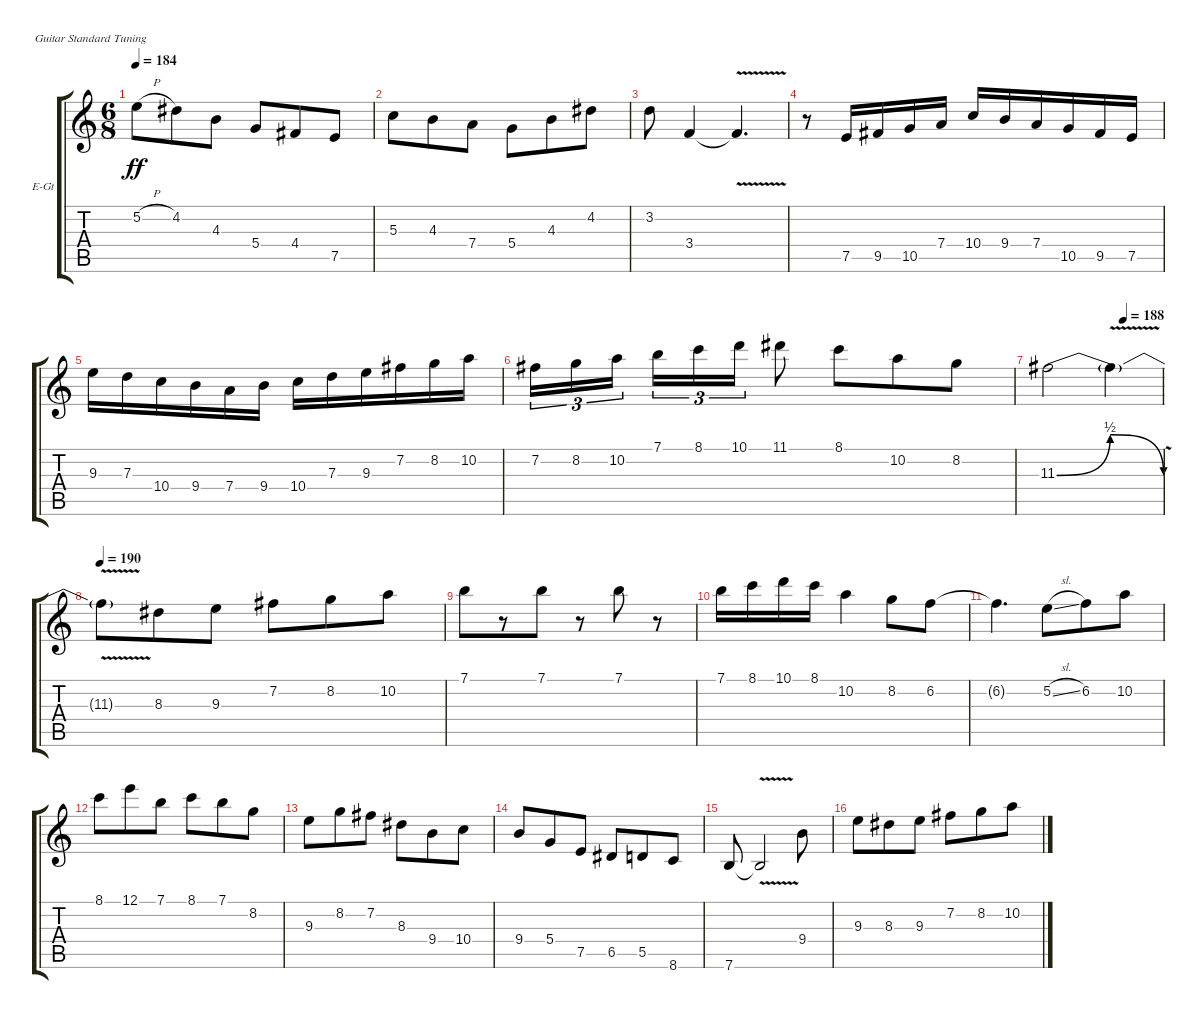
\bracketExtendMode groupsimilarinstruments
\firstSystemTrackNameOrientation horizontal
\otherSystemsTrackNameOrientation horizontal
\track ("Al" "E-Gt") {instrument electricguitarclean}
\staff {score tabs}
\tuning (E4 B3 G3 D3 A2 E2)
\ts (6 8)
\tempo 184
\clef g2
\ks c
5.2{h}.8{dy ff} 4.2.8 4.3.8 5.4.8 4.4.8 7.5.8 |
5.3.8 4.3.8 7.4.8 5.4.8 4.3.8 4.2.8 |
3.2.8 3.4.4 3.4{v t}.4{d} |
r.8 7.5.16 9.5.16 10.5.16 7.4.16 10.4.16 9.4.16 7.4.16 10.5.16 9.5.16 7.5.16 |
9.3.16 7.3.16 10.4.16 9.4.16 7.4.16 9.4.16 10.4.16 7.3.16 9.3.16 7.2.16 8.2.16 10.2.16 |
7.2.16{tu (3 2)} 8.2.16{tu (3 2)} 10.2.16{tu (3 2)} 7.1.16{tu (3 2)} 8.1.16{tu (3 2)} 10.1.16{tu (3 2)} 11.1.8 8.1.8 10.2.8 8.2.8 |
\tempo (188 0.666667)
11.3{be (bendrelease 18 0 34.8 2 34.8 2 46.8 0)}.2 11.3{v t}.4 |
\tempo 190
11.3{t}.8 8.3.8 9.3.8 7.2.8 8.2.8 10.2.8 |
7.1.8 r.8 7.1.8 r.8 7.1.8 r.8 |
7.1.16 8.1.16 10.1.16 8.1.16 10.2.4 8.2.8 6.2.8 |
6.2{t}.4{d} 5.2{sl}.8 6.2.8 10.2.8 |
8.1.8 12.1.8 7.1.8 8.1.8 7.1.8 8.2.8 |
9.3.8 8.2.8 7.2.8 8.3.8 9.4.8 10.4.8 |
9.4.8 5.4.8 7.5.8 6.5.8 5.5.8 8.6.8 |
7.6.8 7.6{v t}.2 9.4.8 |
9.3.8 8.3.8 9.3.8 7.2.8 8.2.8 10.2.8
